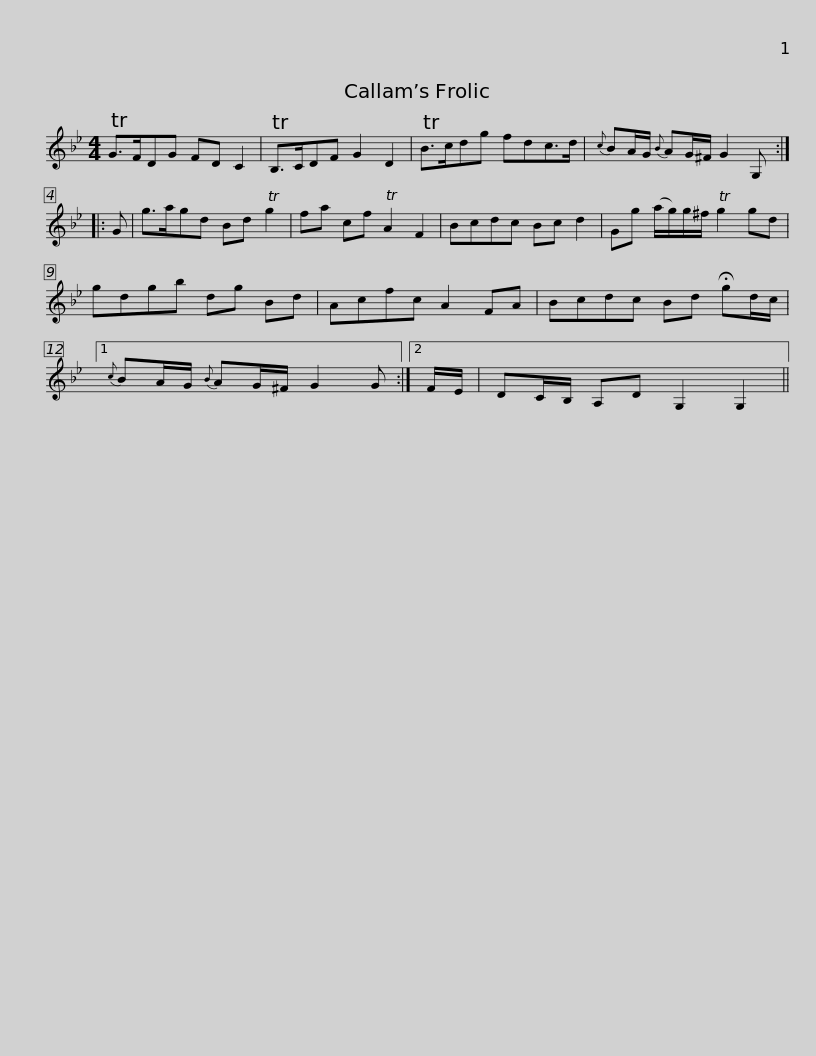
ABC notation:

X:1
L:1/8
M:4/4
I:linebreak $
K:Gmin
V:1 treble
V:1
 TG>FDG FD C2 | TB,>CDF G2 D2 | TB>cdg fdc>d |{c} BA/G/{B} AG/^F/ G2 G, :: G |$ %5
 g>agd Bd Tg2 | fa cf TA2 F2 | Bcdc Bc d2 | Gg (a/g/)g/^f/ Tg2 gd | gdgb dg Bd | %10
 Acfc A2 FA |$ Bcdc Bd !fermata!gd/c/ |1{c} BA/G/{B} AG/^F/ G2 G :|2 F/E/ | DC/B,/ A,D G,2 G,2 || %15
